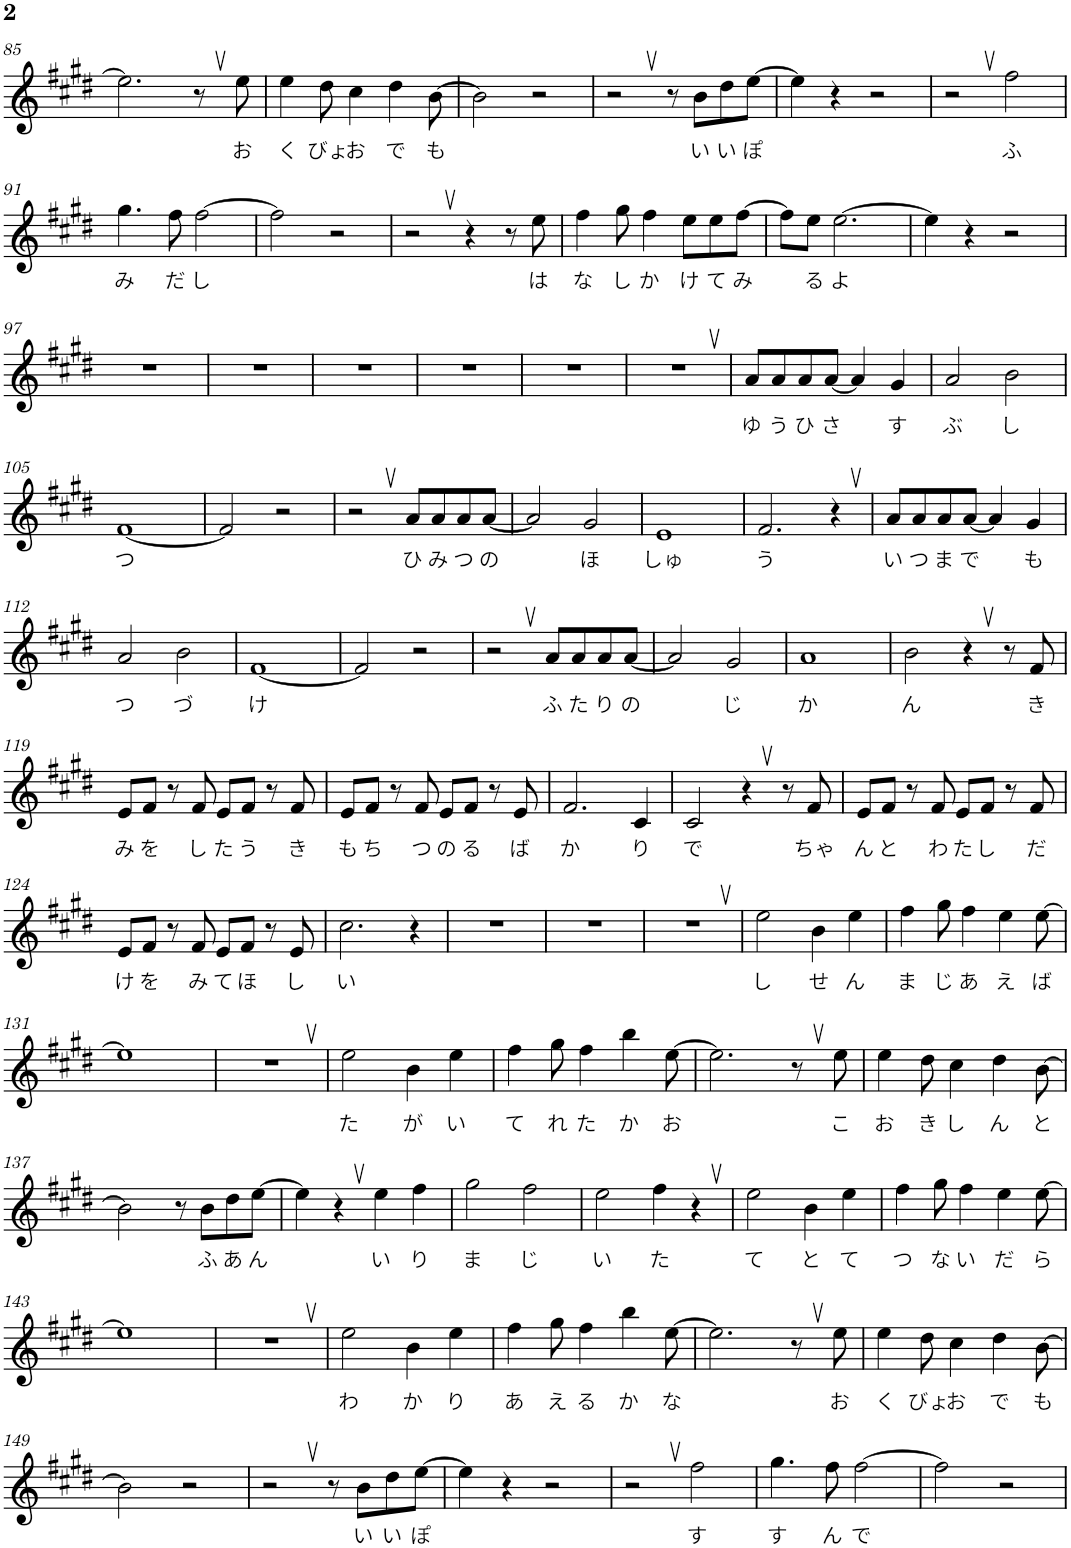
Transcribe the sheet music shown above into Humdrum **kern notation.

**kern	**text
*part1	*part1
*staff1	*staff1
*I"ピアノ, melo_main	*
!!LO:PB:g=z
*clefG2	*
*k[f#c#g#d#]	*
*M4/4	*
=85	=85
2.ee\]	.
8r	.
!	!LO:LY:b
8ee\	お
=86	=86
!	!LO:LY:b
4ee\	く
!	!LO:LY:b
8dd#\	びょ
!	!LO:LY:b
4cc#\	お
!	!LO:LY:b
4dd#\	で
!	!LO:LY:b
[8b\	も
=87	=87
2b\]	.
2r	.
=88	=88
2r	.
8r	.
!	!LO:LY:b
8b\L	い
!	!LO:LY:b
8dd#\	い
!	!LO:LY:b
[8ee\J	ぽ
=89	=89
4ee\]	.
4r	.
2r	.
=90	=90
2r	.
!	!LO:LY:b
2ff#\	ふ
!!LO:LB:g=z
=91	=91
!	!LO:LY:b
4.gg#\	み
!	!LO:LY:b
8ff#\	だ
!	!LO:LY:b
[2ff#\	し
=92	=92
2ff#\]	.
2r	.
=93	=93
2r	.
4r	.
8r	.
!	!LO:LY:b
8ee\	は
=94	=94
!	!LO:LY:b
4ff#\	な
!	!LO:LY:b
8gg#\	し
!	!LO:LY:b
4ff#\	か
!	!LO:LY:b
8ee\L	け
!	!LO:LY:b
8ee\	て
!	!LO:LY:b
[8ff#\J	み
=95	=95
8ff#\L]	.
!	!LO:LY:b
8ee\J	る
!	!LO:LY:b
[2.ee\	よ
=96	=96
4ee\]	.
4r	.
2r	.
!!LO:LB:g=z
=97	=97
1r	.
=98	=98
1r	.
=99	=99
1r	.
=100	=100
1r	.
=101	=101
1r	.
=102	=102
1r	.
=103	=103
!	!LO:LY:b
8a/L	ゆ
!	!LO:LY:b
8a/	う
!	!LO:LY:b
8a/	ひ
!	!LO:LY:b
[8a/J	さ
4a/]	.
!	!LO:LY:b
4g#/	す
=104	=104
!	!LO:LY:b
2a/	ぶ
!	!LO:LY:b
2b\	し
!!LO:LB:g=z
=105	=105
!	!LO:LY:b
[1f#	つ
=106	=106
2f#/]	.
2r	.
=107	=107
2r	.
!	!LO:LY:b
8a/L	ひ
!	!LO:LY:b
8a/	み
!	!LO:LY:b
8a/	つ
!	!LO:LY:b
[8a/J	の
=108	=108
2a/]	.
!	!LO:LY:b
2g#/	ほ
=109	=109
!	!LO:LY:b
1e	しゅ
=110	=110
!	!LO:LY:b
2.f#/	う
4r	.
=111	=111
!	!LO:LY:b
8a/L	い
!	!LO:LY:b
8a/	つ
!	!LO:LY:b
8a/	ま
!	!LO:LY:b
[8a/J	で
4a/]	.
!	!LO:LY:b
4g#/	も
!!LO:LB:g=z
=112	=112
!	!LO:LY:b
2a/	つ
!	!LO:LY:b
2b\	づ
=113	=113
!	!LO:LY:b
[1f#	け
=114	=114
2f#/]	.
2r	.
=115	=115
2r	.
!	!LO:LY:b
8a/L	ふ
!	!LO:LY:b
8a/	た
!	!LO:LY:b
8a/	り
!	!LO:LY:b
[8a/J	の
=116	=116
2a/]	.
!	!LO:LY:b
2g#/	じ
=117	=117
!	!LO:LY:b
1a	か
=118	=118
!	!LO:LY:b
2b\	ん
4r	.
8r	.
!	!LO:LY:b
8f#/	き
!!LO:LB:g=z
=119	=119
!	!LO:LY:b
8e/L	み
!	!LO:LY:b
8f#/J	を
8r	.
!	!LO:LY:b
8f#/	し
!	!LO:LY:b
8e/L	た
!	!LO:LY:b
8f#/J	う
8r	.
!	!LO:LY:b
8f#/	き
=120	=120
!	!LO:LY:b
8e/L	も
!	!LO:LY:b
8f#/J	ち
8r	.
!	!LO:LY:b
8f#/	つ
!	!LO:LY:b
8e/L	の
!	!LO:LY:b
8f#/J	る
8r	.
!	!LO:LY:b
8e/	ば
=121	=121
!	!LO:LY:b
2.f#/	か
!	!LO:LY:b
4c#/	り
=122	=122
!	!LO:LY:b
2c#/	で
4r	.
8r	.
!	!LO:LY:b
8f#/	ちゃ
=123	=123
!	!LO:LY:b
8e/L	ん
!	!LO:LY:b
8f#/J	と
8r	.
!	!LO:LY:b
8f#/	わ
!	!LO:LY:b
8e/L	た
!	!LO:LY:b
8f#/J	し
8r	.
!	!LO:LY:b
8f#/	だ
!!LO:LB:g=z
=124	=124
!	!LO:LY:b
8e/L	け
!	!LO:LY:b
8f#/J	を
8r	.
!	!LO:LY:b
8f#/	み
!	!LO:LY:b
8e/L	て
!	!LO:LY:b
8f#/J	ほ
8r	.
!	!LO:LY:b
8e/	し
=125	=125
!	!LO:LY:b
2.cc#\	い
4r	.
=126	=126
1r	.
=127	=127
1r	.
=128	=128
1r	.
=129	=129
!	!LO:LY:b
2ee\	し
!	!LO:LY:b
4b\	せ
!	!LO:LY:b
4ee\	ん
=130	=130
!	!LO:LY:b
4ff#\	ま
!	!LO:LY:b
8gg#\	じ
!	!LO:LY:b
4ff#\	あ
!	!LO:LY:b
4ee\	え
!	!LO:LY:b
[8ee\	ば
!!LO:LB:g=z
=131	=131
1ee]	.
=132	=132
1r	.
=133	=133
!	!LO:LY:b
2ee\	た
!	!LO:LY:b
4b\	が
!	!LO:LY:b
4ee\	い
=134	=134
!	!LO:LY:b
4ff#\	て
!	!LO:LY:b
8gg#\	れ
!	!LO:LY:b
4ff#\	た
!	!LO:LY:b
4bb\	か
!	!LO:LY:b
[8ee\	お
=135	=135
2.ee\]	.
8r	.
!	!LO:LY:b
8ee\	こ
=136	=136
!	!LO:LY:b
4ee\	お
!	!LO:LY:b
8dd#\	き
!	!LO:LY:b
4cc#\	し
!	!LO:LY:b
4dd#\	ん
!	!LO:LY:b
[8b\	と
!!LO:LB:g=z
=137	=137
2b\]	.
8r	.
!	!LO:LY:b
8b\L	ふ
!	!LO:LY:b
8dd#\	あ
!	!LO:LY:b
[8ee\J	ん
=138	=138
4ee\]	.
4r	.
!	!LO:LY:b
4ee\	い
!	!LO:LY:b
4ff#\	り
=139	=139
!	!LO:LY:b
2gg#\	ま
!	!LO:LY:b
2ff#\	じ
=140	=140
!	!LO:LY:b
2ee\	い
!	!LO:LY:b
4ff#\	た
4r	.
=141	=141
!	!LO:LY:b
2ee\	て
!	!LO:LY:b
4b\	と
!	!LO:LY:b
4ee\	て
=142	=142
!	!LO:LY:b
4ff#\	つ
!	!LO:LY:b
8gg#\	な
!	!LO:LY:b
4ff#\	い
!	!LO:LY:b
4ee\	だ
!	!LO:LY:b
[8ee\	ら
!!LO:LB:g=z
=143	=143
1ee]	.
=144	=144
1r	.
=145	=145
!	!LO:LY:b
2ee\	わ
!	!LO:LY:b
4b\	か
!	!LO:LY:b
4ee\	り
=146	=146
!	!LO:LY:b
4ff#\	あ
!	!LO:LY:b
8gg#\	え
!	!LO:LY:b
4ff#\	る
!	!LO:LY:b
4bb\	か
!	!LO:LY:b
[8ee\	な
=147	=147
2.ee\]	.
8r	.
!	!LO:LY:b
8ee\	お
=148	=148
!	!LO:LY:b
4ee\	く
!	!LO:LY:b
8dd#\	びょ
!	!LO:LY:b
4cc#\	お
!	!LO:LY:b
4dd#\	で
!	!LO:LY:b
[8b\	も
!!LO:LB:g=z
=149	=149
2b\]	.
2r	.
=150	=150
2r	.
8r	.
!	!LO:LY:b
8b\L	い
!	!LO:LY:b
8dd#\	い
!	!LO:LY:b
[8ee\J	ぽ
=151	=151
4ee\]	.
4r	.
2r	.
=152	=152
2r	.
!	!LO:LY:b
2ff#\	す
=153	=153
!	!LO:LY:b
4.gg#\	す
!	!LO:LY:b
8ff#\	ん
!	!LO:LY:b
[2ff#\	で
=154	=154
2ff#\]	.
2r	.
=	=
*-	*-
